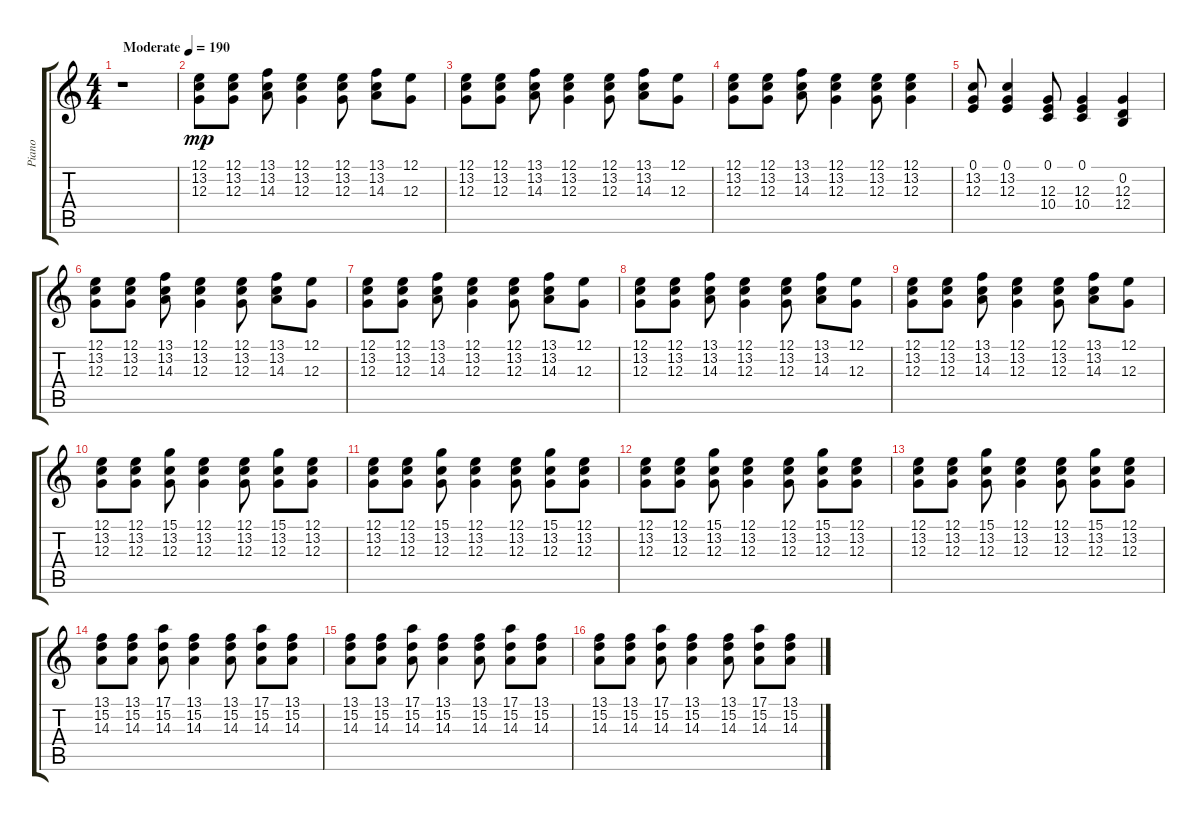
\track ("Piano" "Piano") {instrument brightacousticpiano}
\staff {score tabs}
\tuning (E4 B3 G3 D3 A2 E2) {hide}
\ts (4 4)
\tempo (190 "Moderate")
\clef g2
\ks c
r.1{dy mp instrument brightacousticpiano} |
(12.1 13.2 12.3).8 (12.1 13.2 12.3).8 (13.1 13.2 14.3).8 (12.1 13.2 12.3).4 (12.1 13.2 12.3).8 (13.1 13.2 14.3).8 (12.1 12.3).8 |
(12.1 13.2 12.3).8 (12.1 13.2 12.3).8 (13.1 13.2 14.3).8 (12.1 13.2 12.3).4 (12.1 13.2 12.3).8 (13.1 13.2 14.3).8 (12.1 12.3).8 |
(12.1 13.2 12.3).8 (12.1 13.2 12.3).8 (13.1 13.2 14.3).8 (12.1 13.2 12.3).4 (12.1 13.2 12.3).8 (12.1 13.2 12.3).4 |
(0.1 13.2 12.3).8 (0.1 13.2 12.3).4 (0.1 12.3 10.4).8 (0.1 12.3 10.4).4 (0.2 12.3 12.4).4 |
(12.1 13.2 12.3).8 (12.1 13.2 12.3).8 (13.1 13.2 14.3).8 (12.1 13.2 12.3).4 (12.1 13.2 12.3).8 (13.1 13.2 14.3).8 (12.1 12.3).8 |
(12.1 13.2 12.3).8 (12.1 13.2 12.3).8 (13.1 13.2 14.3).8 (12.1 13.2 12.3).4 (12.1 13.2 12.3).8 (13.1 13.2 14.3).8 (12.1 12.3).8 |
(12.1 13.2 12.3).8 (12.1 13.2 12.3).8 (13.1 13.2 14.3).8 (12.1 13.2 12.3).4 (12.1 13.2 12.3).8 (13.1 13.2 14.3).8 (12.1 12.3).8 |
(12.1 13.2 12.3).8 (12.1 13.2 12.3).8 (13.1 13.2 14.3).8 (12.1 13.2 12.3).4 (12.1 13.2 12.3).8 (13.1 13.2 14.3).8 (12.1 12.3).8 |
(12.1 13.2 12.3).8 (12.1 13.2 12.3).8 (15.1 13.2 12.3).8 (12.1 13.2 12.3).4 (12.1 13.2 12.3).8 (15.1 13.2 12.3).8 (12.1 13.2 12.3).8 |
(12.1 13.2 12.3).8 (12.1 13.2 12.3).8 (15.1 13.2 12.3).8 (12.1 13.2 12.3).4 (12.1 13.2 12.3).8 (15.1 13.2 12.3).8 (12.1 13.2 12.3).8 |
(12.1 13.2 12.3).8 (12.1 13.2 12.3).8 (15.1 13.2 12.3).8 (12.1 13.2 12.3).4 (12.1 13.2 12.3).8 (15.1 13.2 12.3).8 (12.1 13.2 12.3).8 |
(12.1 13.2 12.3).8 (12.1 13.2 12.3).8 (15.1 13.2 12.3).8 (12.1 13.2 12.3).4 (12.1 13.2 12.3).8 (15.1 13.2 12.3).8 (12.1 13.2 12.3).8 |
(13.1 15.2 14.3).8 (13.1 15.2 14.3).8 (17.1 15.2 14.3).8 (13.1 15.2 14.3).4 (13.1 15.2 14.3).8 (17.1 15.2 14.3).8 (13.1 15.2 14.3).8 |
(13.1 15.2 14.3).8 (13.1 15.2 14.3).8 (17.1 15.2 14.3).8 (13.1 15.2 14.3).4 (13.1 15.2 14.3).8 (17.1 15.2 14.3).8 (13.1 15.2 14.3).8 |
(13.1 15.2 14.3).8 (13.1 15.2 14.3).8 (17.1 15.2 14.3).8 (13.1 15.2 14.3).4 (13.1 15.2 14.3).8 (17.1 15.2 14.3).8 (13.1 15.2 14.3).8
